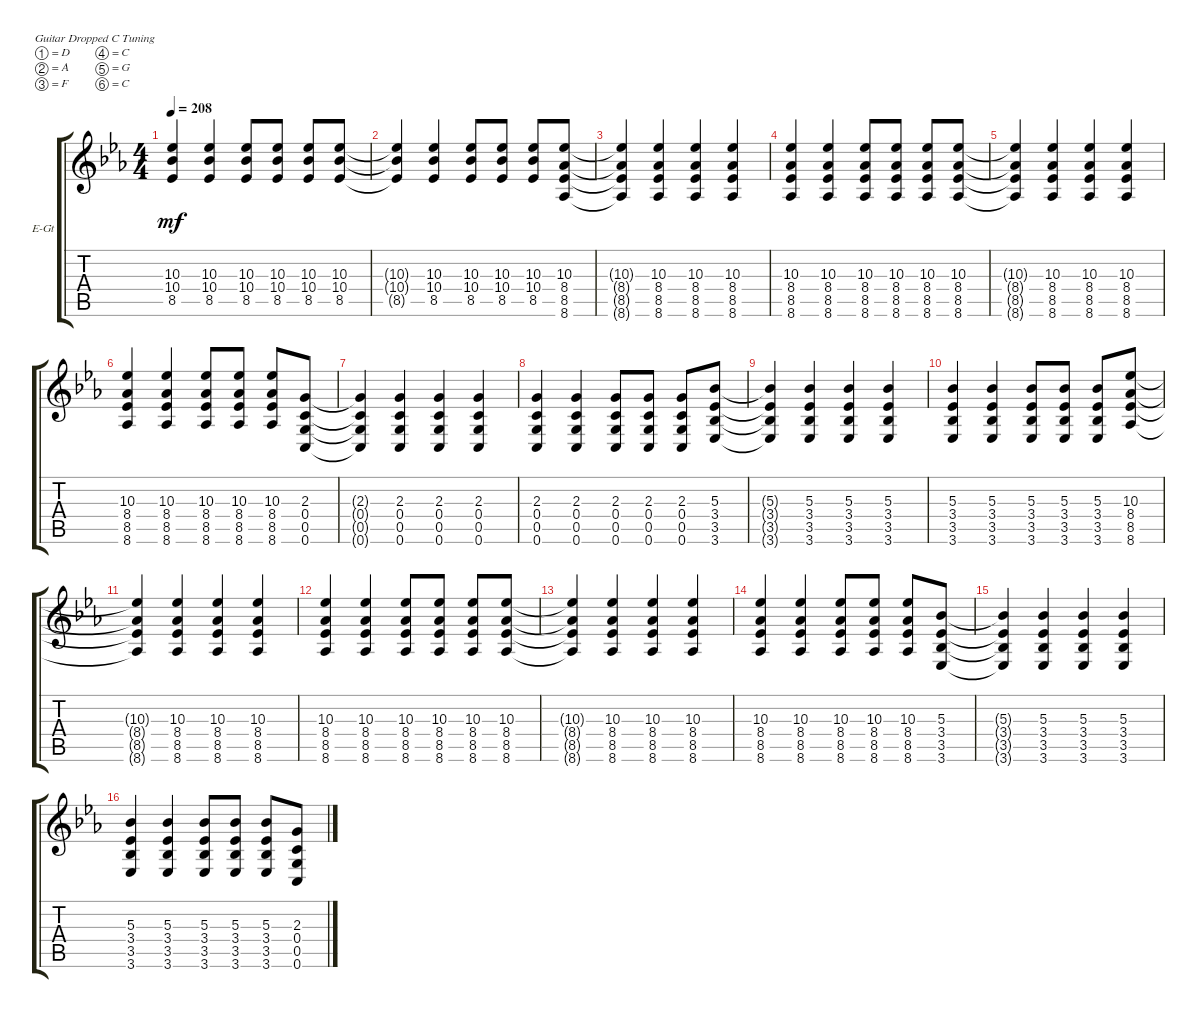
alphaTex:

\defaultSystemsLayout 4
\bracketExtendMode groupsimilarinstruments
\firstSystemTrackNameOrientation horizontal
\otherSystemsTrackNameOrientation horizontal
\track ("Electric Guitar" "E-Gt") {instrument overdrivenguitar}
\staff {score tabs}
\tuning (D4 A3 F3 C3 G2 C2)
\ts (4 4)
\tempo 208
\clef g2
\ks eb
(10.3{t} 10.4{t} 8.5{t}).4{dy mf} (10.3 10.4 8.5).4 (10.3 10.4 8.5).8 (10.3 10.4 8.5).8 (10.3 10.4 8.5).8 (10.3 10.4 8.5).8 |
(10.3{t} 10.4{t} 8.5{t}).4 (10.3 10.4 8.5).4 (10.3 10.4 8.5).8 (10.3 10.4 8.5).8 (10.3 10.4 8.5).8 (10.3 8.4 8.5 8.6).8 |
(10.3{t} 8.4{t} 8.5{t} 8.6{t}).4 (10.3 8.4 8.5 8.6).4 (10.3 8.4 8.5 8.6).4 (10.3 8.4 8.5 8.6).4 |
(10.3 8.4 8.5 8.6).4 (10.3 8.4 8.5 8.6).4 (10.3 8.4 8.5 8.6).8 (10.3 8.4 8.5 8.6).8 (10.3 8.4 8.5 8.6).8 (10.3 8.4 8.5 8.6).8 |
(10.3{t} 8.4{t} 8.5{t} 8.6{t}).4 (10.3 8.4 8.5 8.6).4 (10.3 8.4 8.5 8.6).4 (10.3 8.4 8.5 8.6).4 |
(10.3 8.4 8.5 8.6).4 (10.3 8.4 8.5 8.6).4 (10.3 8.4 8.5 8.6).8 (10.3 8.4 8.5 8.6).8 (10.3 8.4 8.5 8.6).8 (2.3 0.4 0.5 0.6).8 |
(2.3{t} 0.4{t} 0.5{t} 0.6{t}).4 (2.3 0.4 0.5 0.6).4 (2.3 0.4 0.5 0.6).4 (2.3 0.4 0.5 0.6).4 |
(2.3 0.4 0.5 0.6).4 (2.3 0.4 0.5 0.6).4 (2.3 0.4 0.5 0.6).8 (2.3 0.4 0.5 0.6).8 (2.3 0.4 0.5 0.6).8 (5.3 3.4 3.5 3.6).8 |
(5.3{t} 3.4{t} 3.5{t} 3.6{t}).4 (5.3 3.4 3.5 3.6).4 (5.3 3.4 3.5 3.6).4 (5.3 3.4 3.5 3.6).4 |
(5.3 3.4 3.5 3.6).4 (5.3 3.4 3.5 3.6).4 (5.3 3.4 3.5 3.6).8 (5.3 3.4 3.5 3.6).8 (5.3 3.4 3.5 3.6).8 (10.3 8.4 8.5 8.6).8 |
(10.3{t} 8.4{t} 8.5{t} 8.6{t}).4 (10.3 8.4 8.5 8.6).4 (10.3 8.4 8.5 8.6).4 (10.3 8.4 8.5 8.6).4 |
(10.3 8.4 8.5 8.6).4 (10.3 8.4 8.5 8.6).4 (10.3 8.4 8.5 8.6).8 (10.3 8.4 8.5 8.6).8 (10.3 8.4 8.5 8.6).8 (10.3 8.4 8.5 8.6).8 |
(10.3{t} 8.4{t} 8.5{t} 8.6{t}).4 (10.3 8.4 8.5 8.6).4 (10.3 8.4 8.5 8.6).4 (10.3 8.4 8.5 8.6).4 |
(10.3 8.4 8.5 8.6).4 (10.3 8.4 8.5 8.6).4 (10.3 8.4 8.5 8.6).8 (10.3 8.4 8.5 8.6).8 (10.3 8.4 8.5 8.6).8 (5.3 3.4 3.5 3.6).8 |
(5.3{t} 3.4{t} 3.5{t} 3.6{t}).4 (5.3 3.4 3.5 3.6).4 (5.3 3.4 3.5 3.6).4 (5.3 3.4 3.5 3.6).4 |
(5.3 3.4 3.5 3.6).4 (5.3 3.4 3.5 3.6).4 (5.3 3.4 3.5 3.6).8 (5.3 3.4 3.5 3.6).8 (5.3 3.4 3.5 3.6).8 (2.3 0.4 0.5 0.6).8
